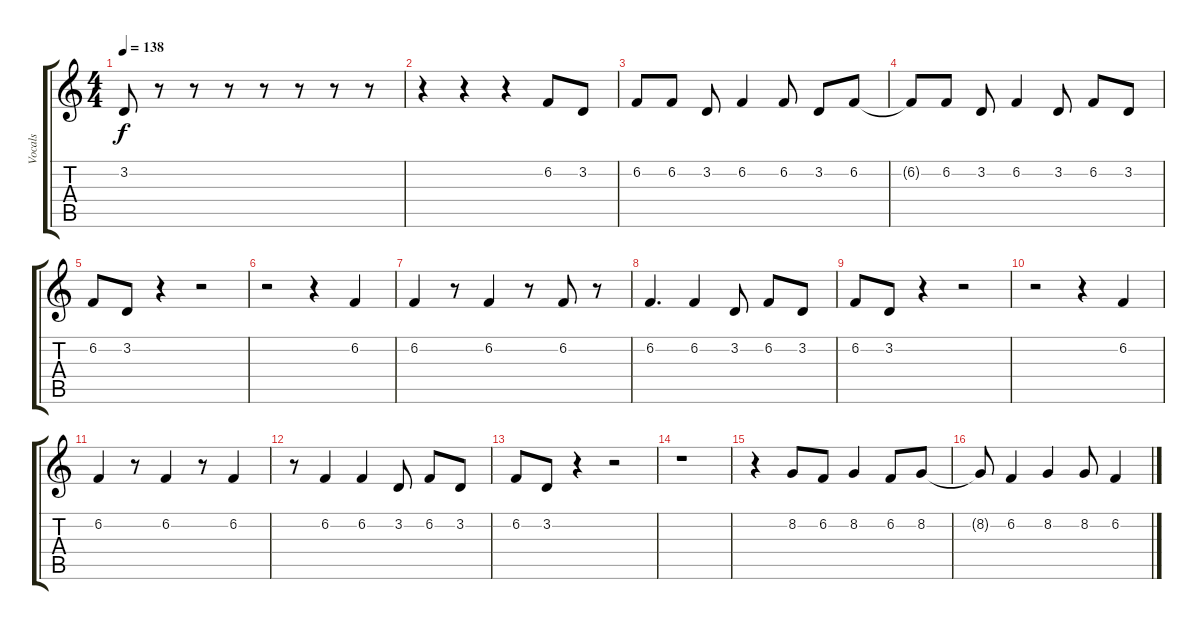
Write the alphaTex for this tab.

\track ("Vocals" "Vocals") {instrument bassoon}
\staff {score tabs}
\tuning (E4 B3 G3 D3 A2 E2) {hide}
\ts (4 4)
\tempo 138
\clef g2
\ks c
3.2.8{dy f} r.8 r.8 r.8 r.8 r.8 r.8 r.8 |
r.4 r.4 r.4 6.2.8 3.2.8 |
6.2.8 6.2.8 3.2.8 6.2.4 6.2.8 3.2.8 6.2.8 |
6.2{t}.8 6.2.8 3.2.8 6.2.4 3.2.8 6.2.8 3.2.8 |
6.2.8 3.2.8 r.4 r.2 |
r.2 r.4 6.2.4 |
6.2.4 r.8 6.2.4 r.8 6.2.8 r.8 |
6.2.4{d} 6.2.4 3.2.8 6.2.8 3.2.8 |
6.2.8 3.2.8 r.4 r.2 |
r.2 r.4 6.2.4 |
6.2.4 r.8 6.2.4 r.8 6.2.4 |
r.8 6.2.4 6.2.4 3.2.8 6.2.8 3.2.8 |
6.2.8 3.2.8 r.4 r.2 |
r.1 |
r.4 8.2.8 6.2.8 8.2.4 6.2.8 8.2.8 |
8.2{t}.8 6.2.4 8.2.4 8.2.8 6.2.4
